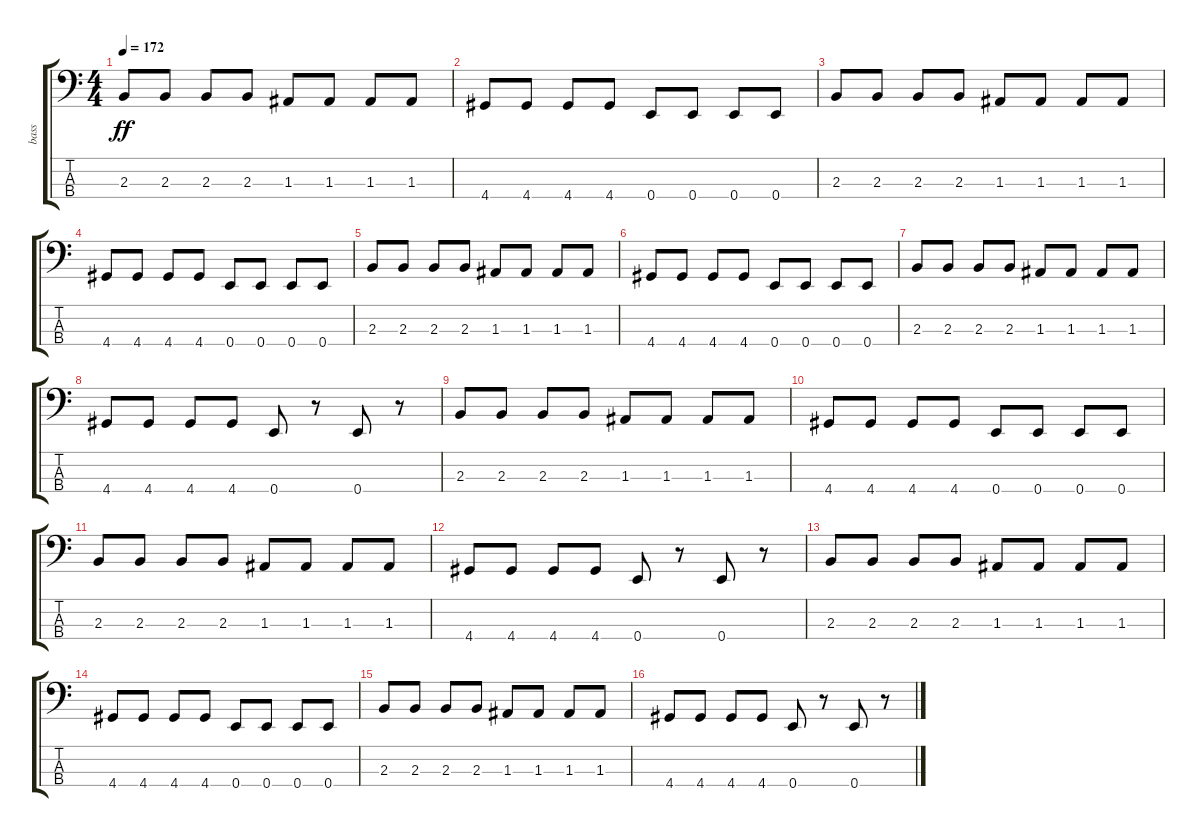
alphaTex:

\track ("bass" "bass") {instrument electricbassfinger}
\staff {score tabs}
\tuning (G2 D2 A1 E1) {hide}
\ts (4 4)
\tempo 172
\clef f4
\ks c
2.3.8{dy ff instrument electricbassfinger} 2.3.8 2.3.8 2.3.8 1.3.8 1.3.8 1.3.8 1.3.8 |
4.4.8 4.4.8 4.4.8 4.4.8 0.4.8 0.4.8 0.4.8 0.4.8 |
2.3.8 2.3.8 2.3.8 2.3.8 1.3.8 1.3.8 1.3.8 1.3.8 |
4.4.8 4.4.8 4.4.8 4.4.8 0.4.8 0.4.8 0.4.8 0.4.8 |
2.3.8 2.3.8 2.3.8 2.3.8 1.3.8 1.3.8 1.3.8 1.3.8 |
4.4.8 4.4.8 4.4.8 4.4.8 0.4.8 0.4.8 0.4.8 0.4.8 |
2.3.8 2.3.8 2.3.8 2.3.8 1.3.8 1.3.8 1.3.8 1.3.8 |
4.4.8 4.4.8 4.4.8 4.4.8 0.4.8 r.8 0.4.8 r.8 |
2.3.8 2.3.8 2.3.8 2.3.8 1.3.8 1.3.8 1.3.8 1.3.8 |
4.4.8 4.4.8 4.4.8 4.4.8 0.4.8 0.4.8 0.4.8 0.4.8 |
2.3.8 2.3.8 2.3.8 2.3.8 1.3.8 1.3.8 1.3.8 1.3.8 |
4.4.8 4.4.8 4.4.8 4.4.8 0.4.8 r.8 0.4.8 r.8 |
2.3.8 2.3.8 2.3.8 2.3.8 1.3.8 1.3.8 1.3.8 1.3.8 |
4.4.8 4.4.8 4.4.8 4.4.8 0.4.8 0.4.8 0.4.8 0.4.8 |
2.3.8 2.3.8 2.3.8 2.3.8 1.3.8 1.3.8 1.3.8 1.3.8 |
4.4.8 4.4.8 4.4.8 4.4.8 0.4.8 r.8 0.4.8 r.8
